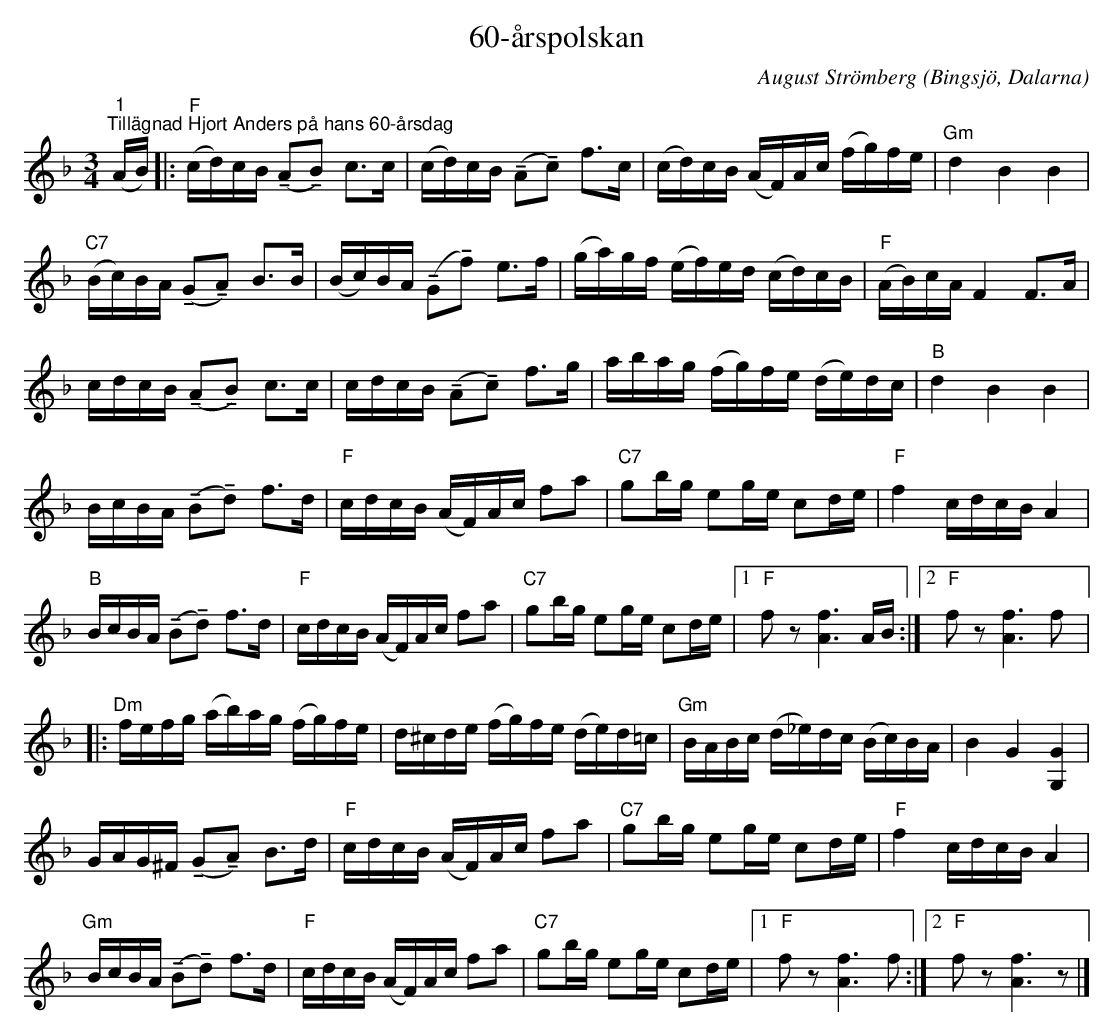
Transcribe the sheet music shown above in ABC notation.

X:1
T:60-årspolskan
C:August Strömberg
O:Bingsjö, Dalarna
L:1/16
M:3/4
U:t=tenuto
K:F
V:1
"^1""^Tillägnad Hjort Anders på hans 60-årsdag" (AB) |:"F" (cd)cB (tA2tB2) c2>c2 | (cd)cB (tA2tc2) f2>c2 | (cd)cB (AF)Ac (fg)fe |"Gm" d4 B4 B4 |
"C7" (Bc)BA (tG2tA2) B2>B2 | (Bc)BA (tG2tf2) e2>f2 | (ga)gf (ef)ed (cd)cB |"F" (AB)cA F4 F2>A2 |
cdcB (tA2tB2) c2>c2 | cdcB (tA2tc2) f2>g2 | abag (fg)fe (de)dc | "B" d4 B4 B4 |
BcBA (tB2td2) f2>d2 |"F" cdcB (AF)Ac f2a2 |"C7" g2bg e2ge c2de |"F" f4 cdcB A4 |
"B" BcBA (tB2td2) f2>d2 |"F" cdcB (AF)Ac f2a2 | "C7" g2bg e2ge c2de |1 "F" f2 z2 [Af]6 AB :|2 "F" f2 z2 [Af]6 f2 |:
"Dm" fefg (ab)ag (fg)fe | d^cde (fg)fe (de)d=c | "Gm" BABc (d_e)dc (Bc)BA | B4 G4 [G,G]4 |
GAG^F (tG2tA2) B2>d2 |"F" cdcB (AF)Ac f2a2 | "C7" g2bg e2ge c2de |"F" f4 cdcB A4 |
"Gm" BcBA (tB2td2) f2>d2 | "F" cdcB (AF)Ac f2a2 |"C7" g2bg e2ge c2de |1"F" f2 z2 [Af]6 f2 :|2"F" f2 z2 [Af]6 z2 |]
